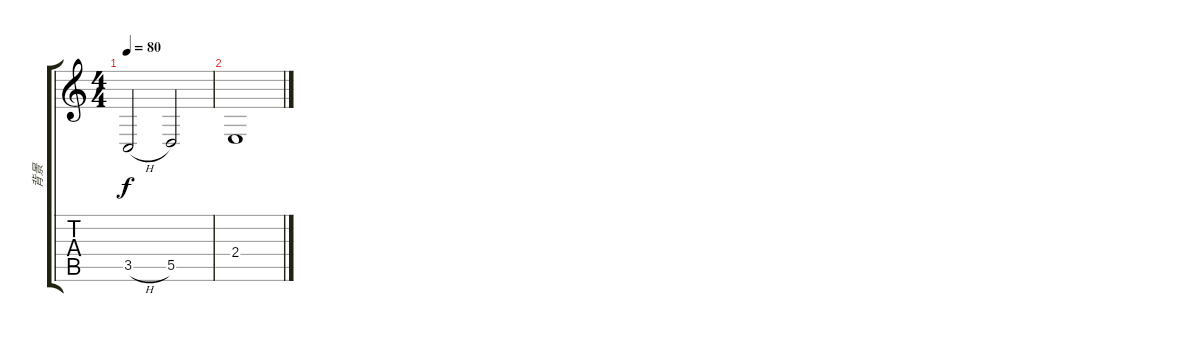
\track ("背景" "背景") {instrument violin}
\staff {score tabs}
\tuning (E4 B3 G3 D3 A2 E2) {hide}
\ts (4 4)
\tempo 80
\clef g2
\ks c
3.5{h}.2{dy f} 5.5.2 |
2.4.1
